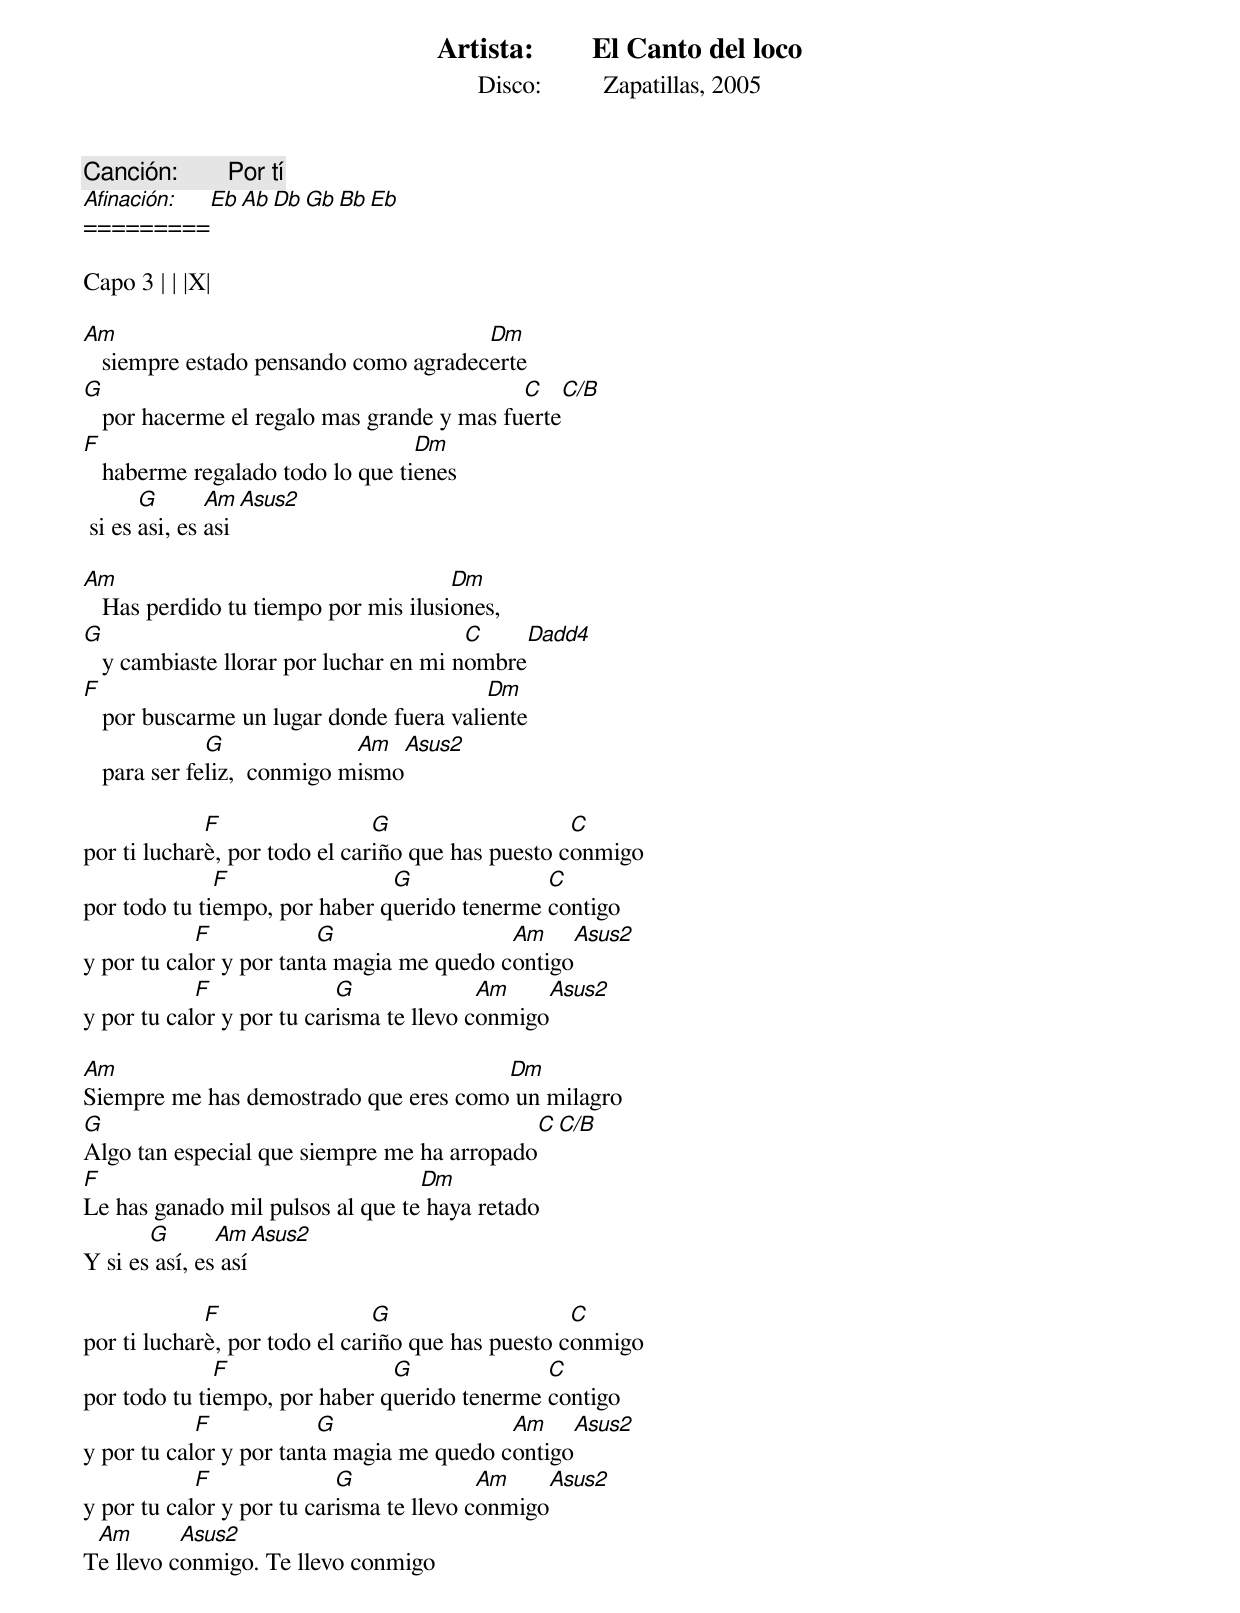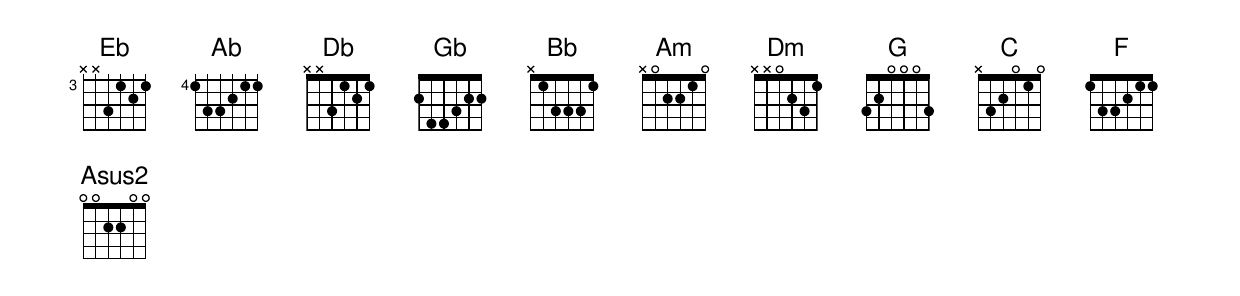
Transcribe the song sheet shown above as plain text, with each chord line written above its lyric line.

Artista:	El Canto del loco
Disco:		Zapatillas, 2005
Canción:	Por tí
Afinación: 	Eb Ab Db Gb Bb Eb
=========

Capo 3 | | |X|

Am                                     Dm
   siempre estado pensando como agradecerte
G                                           C    C/B
   por hacerme el regalo mas grande y mas fuerte
F                                 Dm
   haberme regalado todo lo que tienes
       G       Am   Asus2
 si es asi, es asi

Am                                    Dm
   Has perdido tu tiempo por mis ilusiones,
G                                       C     Dadd4
   y cambiaste llorar por luchar en mi nombre
F                                        Dm
   por buscarme un lugar donde fuera valiente
              G              Am   Asus2
   para ser feliz,  conmigo mismo

             F                 G                   C
por ti lucharè, por todo el cariño que has puesto conmigo
              F                G              C
por todo tu tiempo, por haber querido tenerme contigo
            F            G                 Am      Asus2
y por tu calor y por tanta magia me quedo contigo
            F              G              Am       Asus2
y por tu calor y por tu carisma te llevo conmigo

Am                                     Dm
Siempre me has demostrado que eres como un milagro
G                                           C    C/B
Algo tan especial que siempre me ha arropado
F                                 Dm
Le has ganado mil pulsos al que te haya retado
       G       Am   Asus2
Y si es así, es así

             F                 G                   C
por ti lucharè, por todo el cariño que has puesto conmigo
              F                G              C
por todo tu tiempo, por haber querido tenerme contigo
            F            G                 Am      Asus2
y por tu calor y por tanta magia me quedo contigo
            F              G              Am       Asus2
y por tu calor y por tu carisma te llevo conmigo
 Am       Asus2
Te llevo conmigo. Te llevo conmigo
